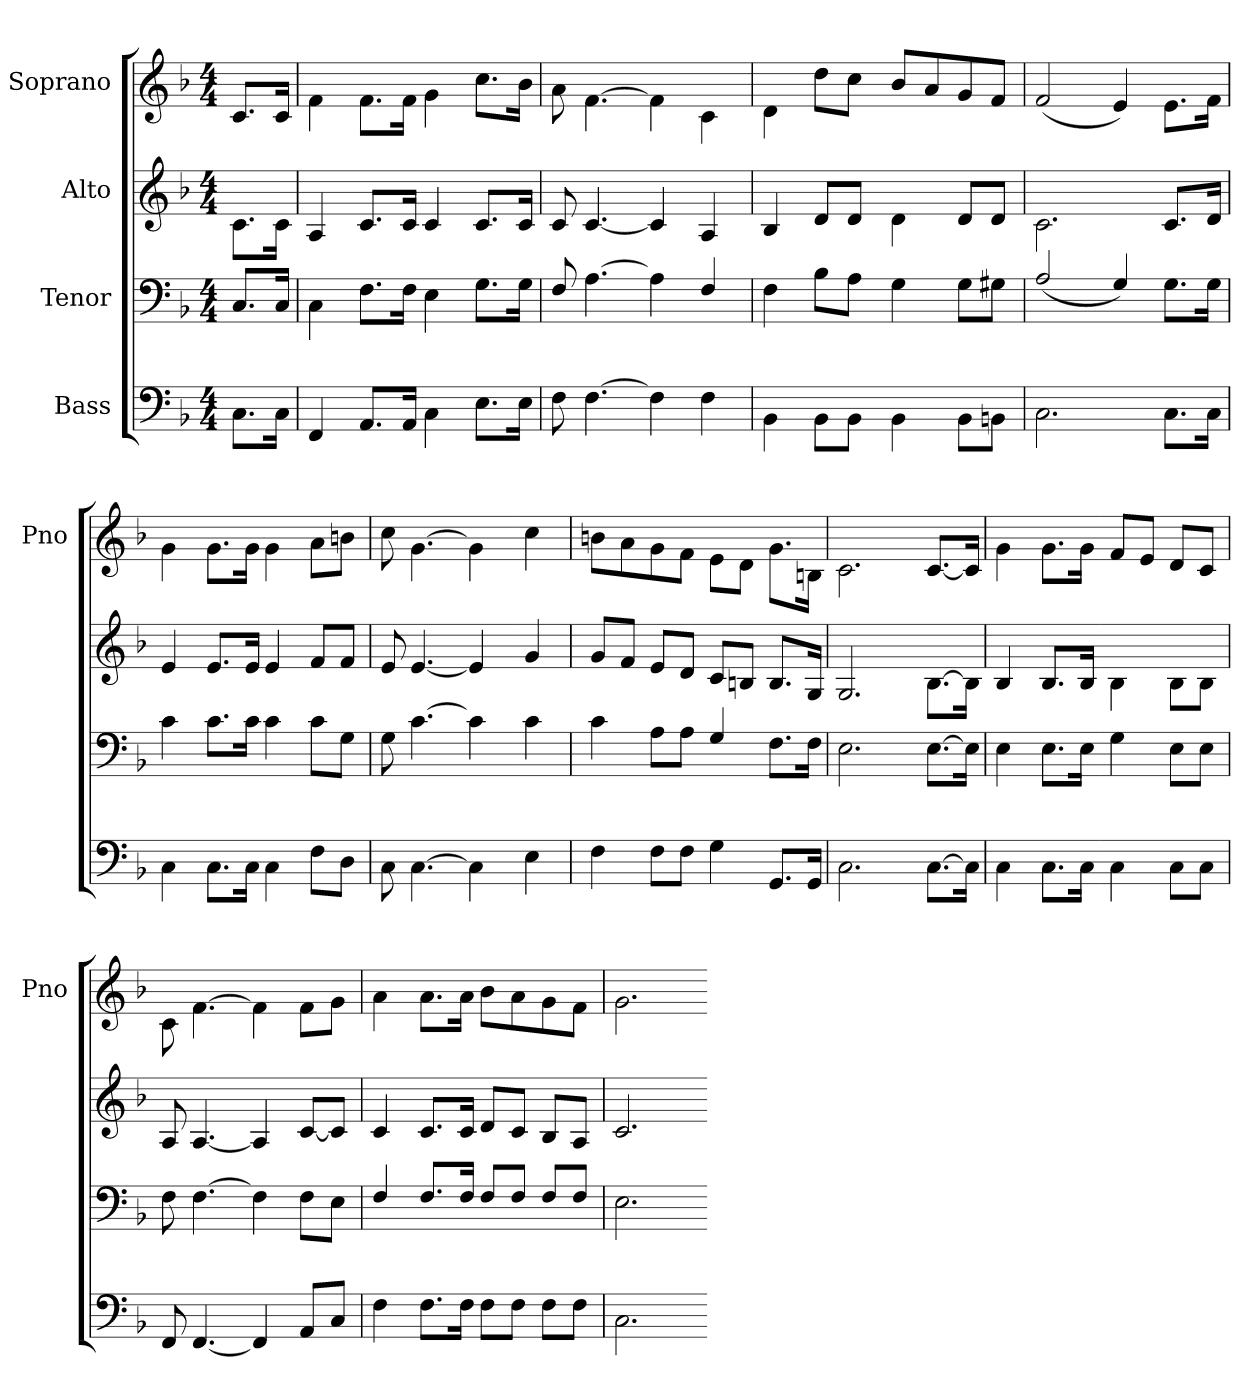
**kern	**kern	**kern	**kern
*part4	*part3	*part2	*part1
*staff4	*staff3	*staff2	*staff1
*I"Bass	*I"Tenor	*I"Alto	*I"Soprano
*	*	*	*I'Pno
*clefF4	*clefF4	*clefG2	*clefG2
*k[b-]	*k[b-]	*k[b-]	*k[b-]
*F:	*F:	*F:	*F:
*M4/4	*M4/4	*M4/4	*M4/4
=	=	=	=
8.C\L	8.C/L	8.c\L	8.c/L
16C\Jk	16C/Jk	16c\Jk	16c/Jk
=	=	=	=
4FF/	4C\	4A/	4f\
8.AA/L	8.F\L	8.c/L	8.f\L
16AA/Jk	16F\Jk	16c/Jk	16f\Jk
4C\	4E\	4c/	4g\
8.E\L	8.G\L	8.c/L	8.cc\L
16E\Jk	16G\Jk	16c/Jk	16b-\Jk
=	=	=	=
8F\	8F/	8c/	8a\
[4.F\	[4.A\	[4.c/	[4.f\
4F\]	4A\]	4c/]	4f\]
4F\	4F/	4A/	4c\
=	=	=	=
4BB-\	4F\	4B-/	4d\
8BB-\L	8B-\L	8d/L	8dd\L
8BB-\J	8A\J	8d/J	8cc\J
=-	=-	=-	=-
4BB-\	4G\	4d\	8b-/L
.	.	.	8a/
8BB-\L	8G\L	8d/L	8g/
8BBn\J	8G#X\J	8d/J	8f/J
=	=	=	=
2.C\	(>2A/	2.c\	(>2f/
.	4G/)	.	4e/)
8.C\L	8.G\L	8.c/L	8.e\L
16C\Jk	16G\Jk	16d/Jk	16f\Jk
=	=	=	=
4C\	4c\	4e/	4g\
8.C\L	8.c\L	8.e/L	8.g\L
16C\Jk	16c\Jk	16e/Jk	16g\Jk
4C\	4c\	4e/	4g\
8F\L	8c\L	8f/L	8a\L
8D\J	8G\J	8f/J	8bn\J
=	=	=	=
8C\	8G\	8e/	8cc\
[4.C\	[4.c\	[4.e/	[4.g\
4C\]	4c\]	4e/]	4g\]
=-	=-	=-	=-
4E\	4c\	4g/	4cc\
=	=	=	=
4F\	4c\	8g/L	8bn\L
.	.	8f/J	8a\
8F\L	8A\L	8e/L	8g\
8F\J	8A\J	8d/J	8f\J
4G\	4G/	8c/L	8e\L
.	.	8Bn/J	8d\J
8.GG/L	8.F\L	8.B/L	8.g\L
16GG/Jk	16F\Jk	16G/Jk	16B\Jk
=	=	=	=
2.C\	2.E\	2.G/	2.c\
[8.C\L	[8.E\L	[8.B-i\L	[8.c/L
16C\Jk]	16E\Jk]	16B-\Jk]	16c/Jk]
=	=	=	=
4C\	4E\	4B-/	4g\
8.C\L	8.E\L	8.B-/L	8.g\L
16C\Jk	16E\Jk	16B-/Jk	16g\Jk
=-	=-	=-	=-
4C\	4G\	4B-\	8f/L
.	.	.	8e/J
8C\L	8E\L	8B-\L	8d/L
8C\J	8E\J	8B-\J	8c/J
=	=	=	=
8FF/	8F\	8A/	8c\
[4.FF/	[4.F\	[4.A/	[4.f\
4FF/]	4F\]	4A/]	4f\]
8AA/L	8F\L	[8c/L	8f\L
8C/J	8E\J	8c/J]	8g\J
=	=	=	=
4F\	4F/	4c/	4a\
8.F\L	8.F/L	8.c/L	8.a\L
16F\Jk	16F/Jk	16c/Jk	16a\Jk
8F\L	8F/L	8d/L	8b-\L
8F\J	8F/J	8c/J	8a\
8F\L	8F/L	8B-/L	8g\
8F\J	8F/J	8A/J	8f\J
=	=	=	=
2.C\	2.E\	2.c/	2.g\
=-	=-	=-	=-
*-	*-	*-	*-
